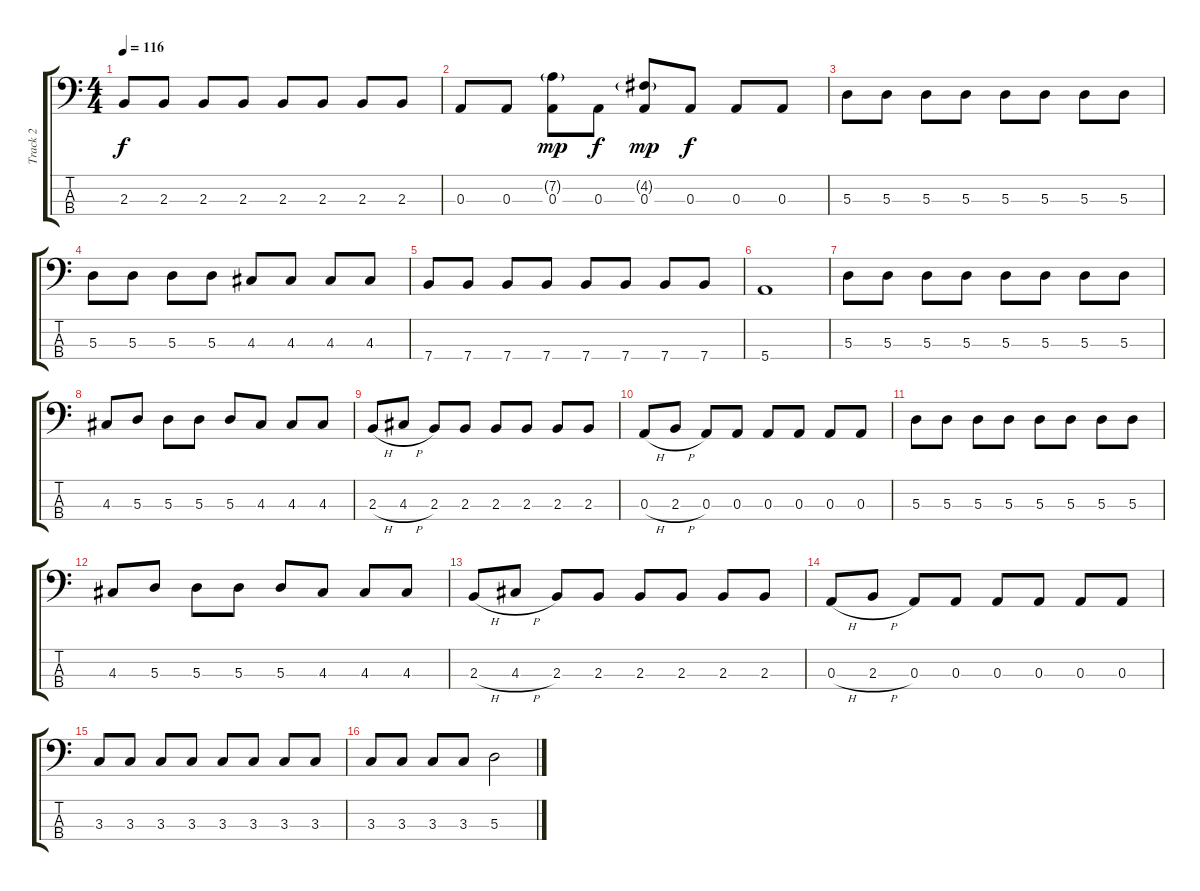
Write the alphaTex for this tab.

\track ("Track 2" "Track 2") {instrument electricbasspick}
\staff {score tabs}
\tuning (G2 D2 A1 E1) {hide}
\ts (4 4)
\tempo 116
\clef f4
\ks c
2.3.8{dy f} 2.3.8 2.3.8 2.3.8 2.3.8 2.3.8 2.3.8 2.3.8 |
0.3.8 0.3.8 (7.2{g} 0.3).8{dy mp} 0.3.8{dy f} (4.2{g} 0.3).8{dy mp} 0.3.8{dy f} 0.3.8 0.3.8 |
5.3.8 5.3.8 5.3.8 5.3.8 5.3.8 5.3.8 5.3.8 5.3.8 |
5.3.8 5.3.8 5.3.8 5.3.8 4.3.8 4.3.8 4.3.8 4.3.8 |
7.4.8 7.4.8 7.4.8 7.4.8 7.4.8 7.4.8 7.4.8 7.4.8 |
5.4.1 |
5.3.8 5.3.8 5.3.8 5.3.8 5.3.8 5.3.8 5.3.8 5.3.8 |
4.3.8 5.3.8 5.3.8 5.3.8 5.3.8 4.3.8 4.3.8 4.3.8 |
2.3{h}.8 4.3{h}.8 2.3.8 2.3.8 2.3.8 2.3.8 2.3.8 2.3.8 |
0.3{h}.8 2.3{h}.8 0.3.8 0.3.8 0.3.8 0.3.8 0.3.8 0.3.8 |
5.3.8 5.3.8 5.3.8 5.3.8 5.3.8 5.3.8 5.3.8 5.3.8 |
4.3.8 5.3.8 5.3.8 5.3.8 5.3.8 4.3.8 4.3.8 4.3.8 |
2.3{h}.8 4.3{h}.8 2.3.8 2.3.8 2.3.8 2.3.8 2.3.8 2.3.8 |
0.3{h}.8 2.3{h}.8 0.3.8 0.3.8 0.3.8 0.3.8 0.3.8 0.3.8 |
3.3.8 3.3.8 3.3.8 3.3.8 3.3.8 3.3.8 3.3.8 3.3.8 |
3.3.8 3.3.8 3.3.8 3.3.8 5.3.2
